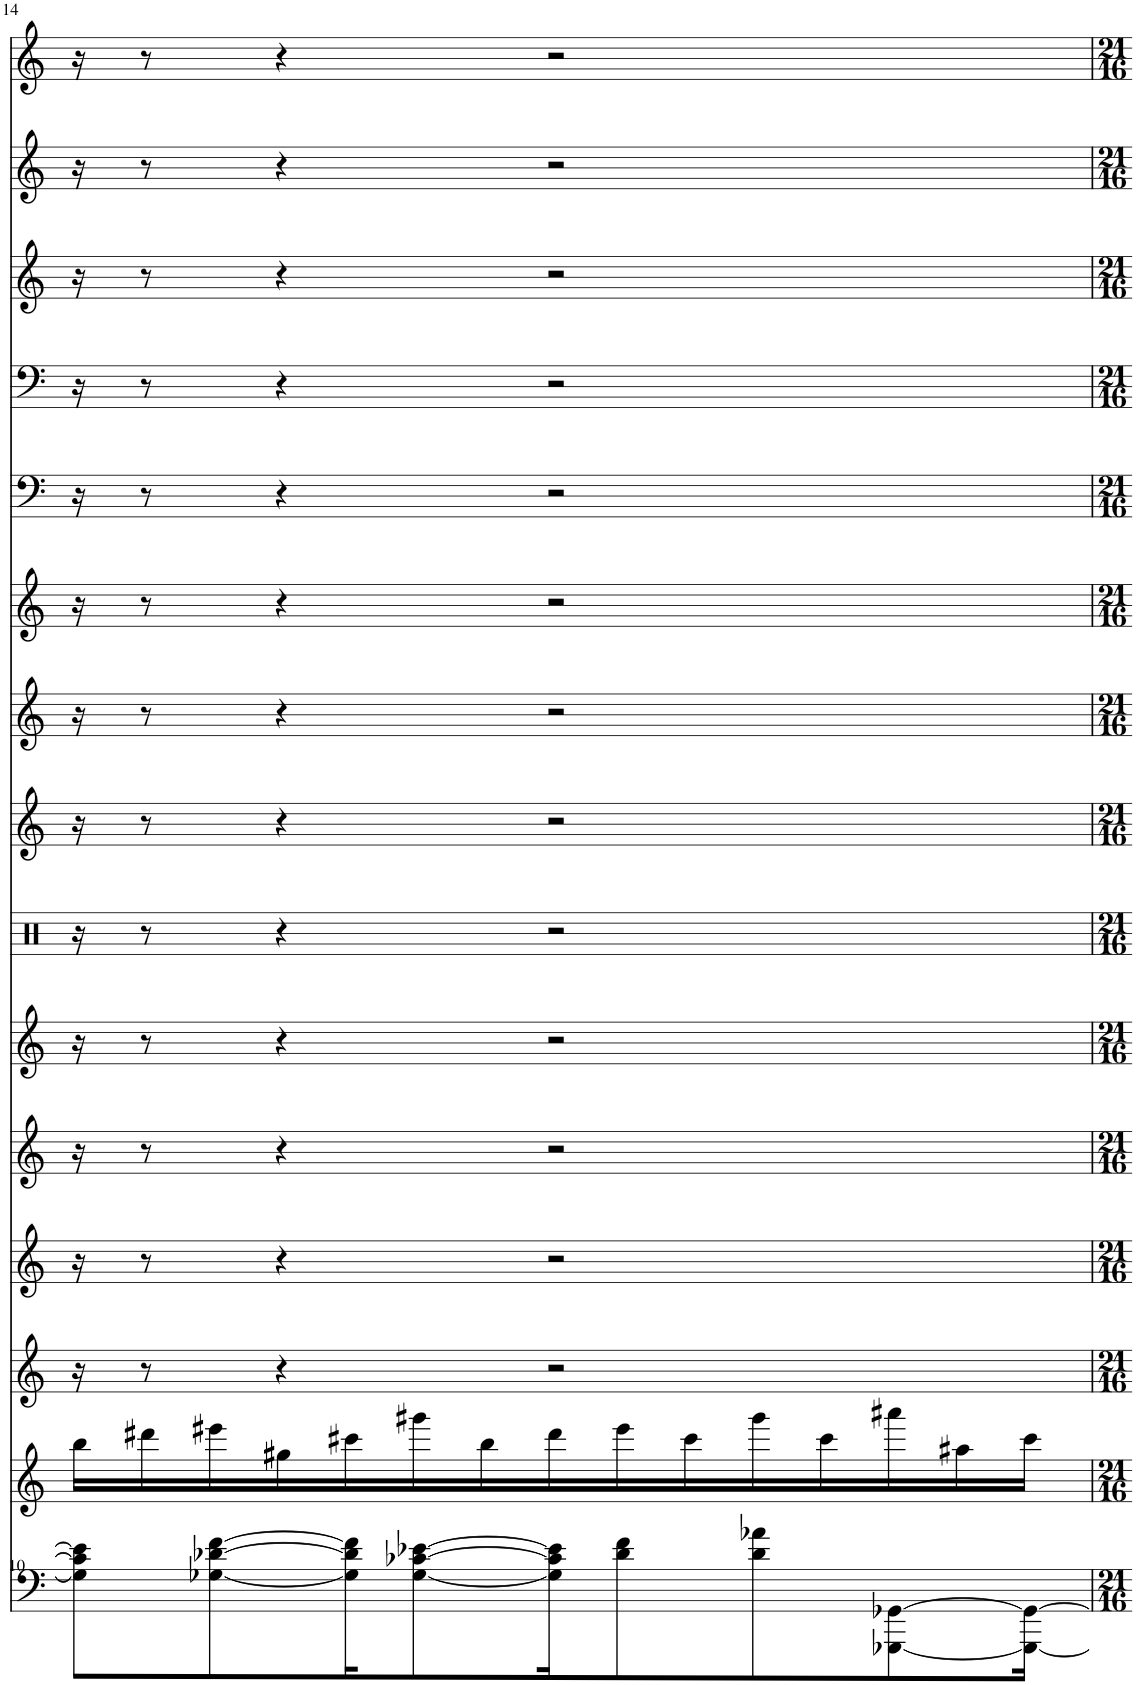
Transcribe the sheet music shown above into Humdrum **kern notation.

**kern	**kern	**kern	**kern	**kern	**kern	**kern	**kern	**kern	**kern	**kern	**kern	**kern	**kern	**kern
*part15	*part14	*part13	*part12	*part11	*part10	*part9	*part8	*part7	*part6	*part5	*part4	*part3	*part2	*part1
*staff15	*staff14	*staff13	*staff12	*staff11	*staff10	*staff9	*staff8	*staff7	*staff6	*staff5	*staff4	*staff3	*staff2	*staff1
*I"Solo LH	*I"Solo RH	*I"Saw Wave	*I"Solo Vox	*I"Piano	*I"Piano	*I"Drums	*I"Saw Wave	*I"Flute	*I"Clean Guitar	*I"Piano	*I"Fretless Bass	*I"Organ 1	*I"Distortion Guit	*I"Vocal
*	*	*	*	*I'Pno	*I'Pno	*	*	*I'Fl	*	*I'Pno	*	*	*	*I'V
!!LO:PB:g=z
*clefF4	*clefG2	*clefG2	*clefG2	*clefG2	*clefG2	*clefX	*clefG2	*clefG2	*clefG2	*clefF4	*clefF4	*clefG2	*clefG2	*clefG2
*k[]	*k[]	*k[]	*k[]	*k[]	*k[]	*k[]	*k[]	*k[]	*k[]	*k[]	*k[]	*k[]	*k[]	*k[]
*M15/16	*M15/16	*M15/16	*M15/16	*M15/16	*M15/16	*M15/16	*M15/16	*M15/16	*M15/16	*M15/16	*M15/16	*M15/16	*M15/16	*M15/16
=14	=14	=14	=14	=14	=14	=14	=14	=14	=14	=14	=14	=14	=14	=14
8G-\] 8c-\] 8e-\]L	16bb\LL	16r	16r	16r	16r	16r	16r	16r	16r	16r	16r	16r	16r	16r
.	16ddd#X\	8r	8r	8r	8r	8r	8r	8r	8r	8r	8r	8r	8r	8r
[8G-X\ [8d-X\ [8f\	16eee#X\	.	.	.	.	.	.	.	.	.	.	.	.	.
.	16gg#X\	4r	4r	4r	4r	4r	4r	4r	4r	4r	4r	4r	4r	4r
16G-\] 16d-\] 16f\]K	16ccc#X\	.	.	.	.	.	.	.	.	.	.	.	.	.
[8G-\ [8c-X\ [8e-X\	16ggg#X\	.	.	.	.	.	.	.	.	.	.	.	.	.
.	16bb\	.	.	.	.	.	.	.	.	.	.	.	.	.
16G-\] 16c-\] 16e-\]K	16ddd#\	2r	2r	2r	2r	2r	2r	2r	2r	2r	2r	2r	2r	2r
8d-\ 8f\	16eee#\	.	.	.	.	.	.	.	.	.	.	.	.	.
.	16ccc#\	.	.	.	.	.	.	.	.	.	.	.	.	.
8d-\ 8a-X\	16ggg#\	.	.	.	.	.	.	.	.	.	.	.	.	.
.	16ccc#\	.	.	.	.	.	.	.	.	.	.	.	.	.
[8GGG-X\ [8GG-X\	16aaa#X\	.	.	.	.	.	.	.	.	.	.	.	.	.
.	16aa#X\	.	.	.	.	.	.	.	.	.	.	.	.	.
16GGG-\_ 16GG-\_Jk	16ccc#\JJ	.	.	.	.	.	.	.	.	.	.	.	.	.
=	=	=	=	=	=	=	=	=	=	=	=	=	=	=
*-	*-	*-	*-	*-	*-	*-	*-	*-	*-	*-	*-	*-	*-	*-
